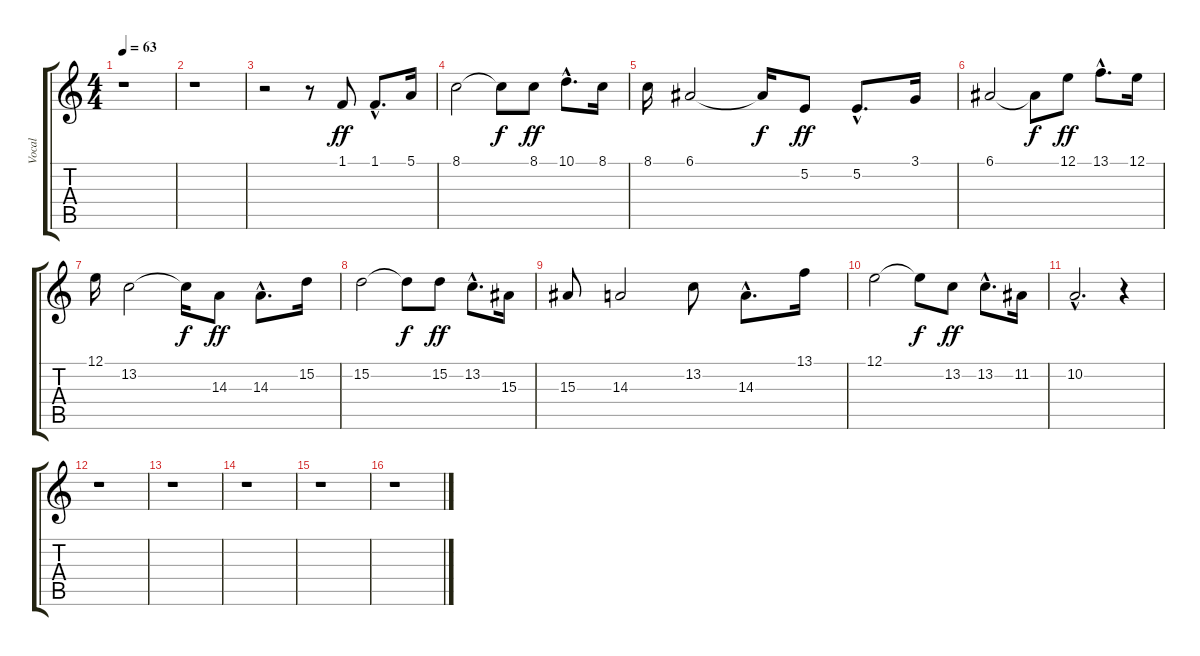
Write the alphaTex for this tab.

\track ("Vocal" "Vocal") {instrument synthvoice}
\staff {score tabs}
\tuning (E4 B3 G3 D3 A2 E2) {hide}
\ts (4 4)
\tempo 63
\clef g2
\ks c
r.1{dy ff} |
r.1 |
r.2 r.8 1.1.8 1.1{hac}.8{d} 5.1.16 |
8.1.2 8.1{t}.8{dy f} 8.1.8{dy ff} 10.1{hac}.8{d} 8.1.16 |
8.1.16 6.1.2 6.1{t}.16{dy f} 5.2.8{dy ff} 5.2{hac}.8{d} 3.1.16 |
6.1.2 6.1{t}.8{dy f} 12.1.8{dy ff} 13.1{hac}.8{d} 12.1.16 |
12.1.16 13.2.2 13.2{t}.16{dy f} 14.3.8{dy ff} 14.3{hac}.8{d} 15.2.16 |
15.2.2 15.2{t}.8{dy f} 15.2.8{dy ff} 13.2{hac}.8{d} 15.3.16 |
15.3.8 14.3.2 13.2.8 14.3{hac}.8{d} 13.1.16 |
12.1.2 12.1{t}.8{dy f} 13.2.8{dy ff} 13.2{hac}.8{d} 11.2.16 |
10.2{hac}.2{d} r.4 |
r.1 |
r.1 |
r.1 |
r.1 |
r.1
